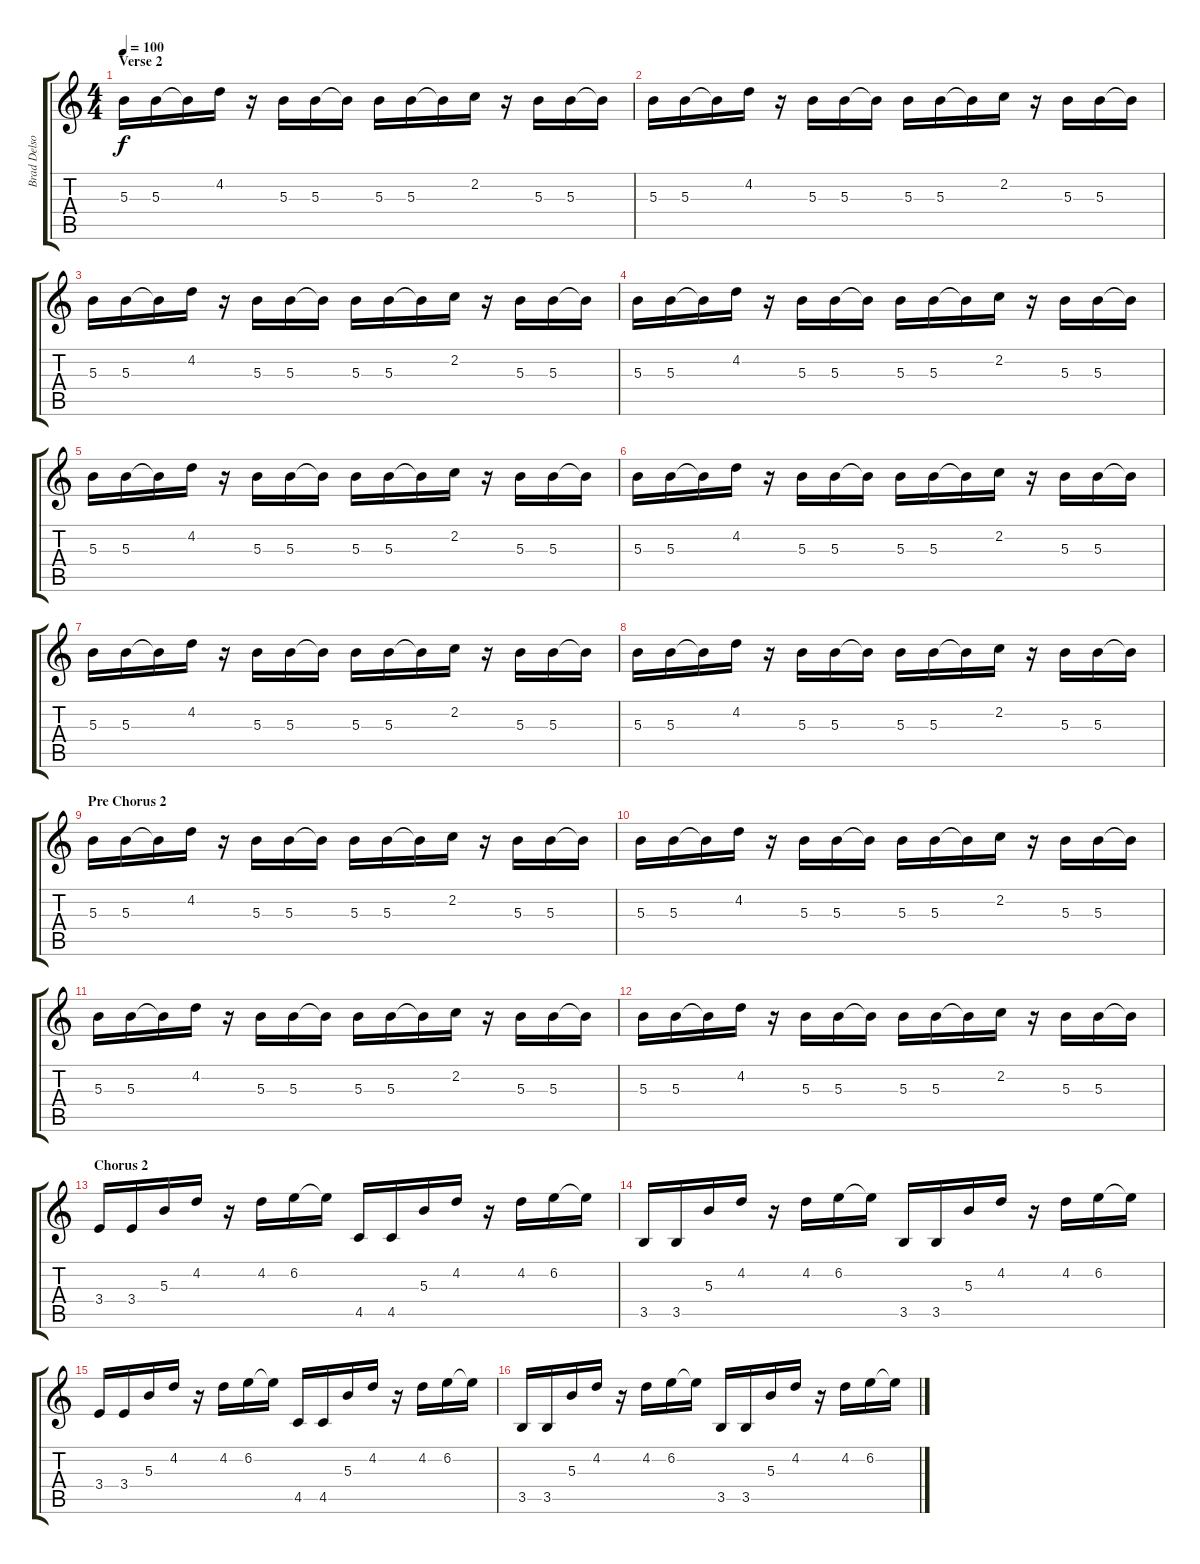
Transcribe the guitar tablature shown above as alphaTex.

\track ("Brad Delson (Guitar)" "Brad Delso") {instrument distortionguitar}
\staff {score tabs}
\tuning (Eb4 Bb3 Gb3 Db3 Ab2 Db2) {hide}
\ts (4 4)
\section ("" "Verse 2")
\tempo 100
\clef g2
\ks c
5.3.16{dy f} 5.3.16 5.3{t}.16 4.2.16 r.16 5.3.16 5.3.16 5.3{t}.16 5.3.16 5.3.16 5.3{t}.16 2.2.16 r.16 5.3.16 5.3.16 5.3{t}.16 |
5.3.16 5.3.16 5.3{t}.16 4.2.16 r.16 5.3.16 5.3.16 5.3{t}.16 5.3.16 5.3.16 5.3{t}.16 2.2.16 r.16 5.3.16 5.3.16 5.3{t}.16 |
5.3.16 5.3.16 5.3{t}.16 4.2.16 r.16 5.3.16 5.3.16 5.3{t}.16 5.3.16 5.3.16 5.3{t}.16 2.2.16 r.16 5.3.16 5.3.16 5.3{t}.16 |
5.3.16 5.3.16 5.3{t}.16 4.2.16 r.16 5.3.16 5.3.16 5.3{t}.16 5.3.16 5.3.16 5.3{t}.16 2.2.16 r.16 5.3.16 5.3.16 5.3{t}.16 |
5.3.16 5.3.16 5.3{t}.16 4.2.16 r.16 5.3.16 5.3.16 5.3{t}.16 5.3.16 5.3.16 5.3{t}.16 2.2.16 r.16 5.3.16 5.3.16 5.3{t}.16 |
5.3.16 5.3.16 5.3{t}.16 4.2.16 r.16 5.3.16 5.3.16 5.3{t}.16 5.3.16 5.3.16 5.3{t}.16 2.2.16 r.16 5.3.16 5.3.16 5.3{t}.16 |
5.3.16 5.3.16 5.3{t}.16 4.2.16 r.16 5.3.16 5.3.16 5.3{t}.16 5.3.16 5.3.16 5.3{t}.16 2.2.16 r.16 5.3.16 5.3.16 5.3{t}.16 |
5.3.16 5.3.16 5.3{t}.16 4.2.16 r.16 5.3.16 5.3.16 5.3{t}.16 5.3.16 5.3.16 5.3{t}.16 2.2.16 r.16 5.3.16 5.3.16 5.3{t}.16 |
\section ("" "Pre Chorus 2")
5.3.16 5.3.16 5.3{t}.16 4.2.16 r.16 5.3.16 5.3.16 5.3{t}.16 5.3.16 5.3.16 5.3{t}.16 2.2.16 r.16 5.3.16 5.3.16 5.3{t}.16 |
5.3.16 5.3.16 5.3{t}.16 4.2.16 r.16 5.3.16 5.3.16 5.3{t}.16 5.3.16 5.3.16 5.3{t}.16 2.2.16 r.16 5.3.16 5.3.16 5.3{t}.16 |
5.3.16 5.3.16 5.3{t}.16 4.2.16 r.16 5.3.16 5.3.16 5.3{t}.16 5.3.16 5.3.16 5.3{t}.16 2.2.16 r.16 5.3.16 5.3.16 5.3{t}.16 |
5.3.16 5.3.16 5.3{t}.16 4.2.16 r.16 5.3.16 5.3.16 5.3{t}.16 5.3.16 5.3.16 5.3{t}.16 2.2.16 r.16 5.3.16 5.3.16 5.3{t}.16 |
\section ("" "Chorus 2")
3.4.16 3.4.16 5.3.16 4.2.16 r.16 4.2.16 6.2.16 6.2{t}.16 4.5.16 4.5.16 5.3.16 4.2.16 r.16 4.2.16 6.2.16 6.2{t}.16 |
3.5.16 3.5.16 5.3.16 4.2.16 r.16 4.2.16 6.2.16 6.2{t}.16 3.5.16 3.5.16 5.3.16 4.2.16 r.16 4.2.16 6.2.16 6.2{t}.16 |
3.4.16 3.4.16 5.3.16 4.2.16 r.16 4.2.16 6.2.16 6.2{t}.16 4.5.16 4.5.16 5.3.16 4.2.16 r.16 4.2.16 6.2.16 6.2{t}.16 |
3.5.16 3.5.16 5.3.16 4.2.16 r.16 4.2.16 6.2.16 6.2{t}.16 3.5.16 3.5.16 5.3.16 4.2.16 r.16 4.2.16 6.2.16 6.2{t}.16
